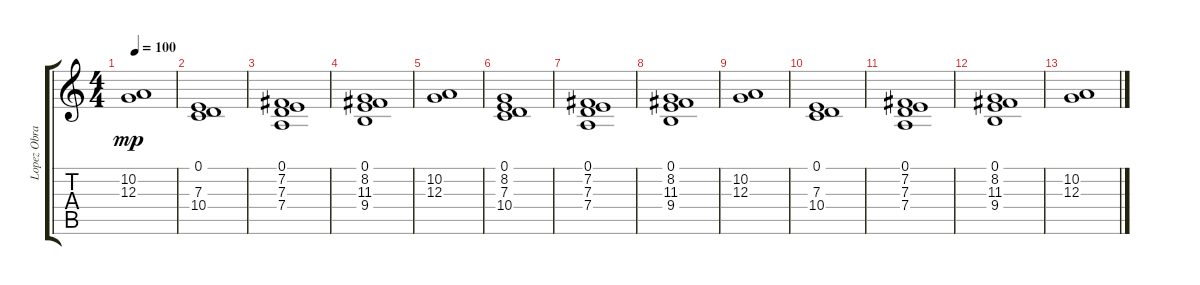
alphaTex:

\track ("Lopez Obrador" "Lopez Obra") {instrument pad2warm}
\staff {score tabs}
\tuning (E4 B3 G3 D3 A2 E2) {hide}
\ts (4 4)
\tempo 100
\clef g2
\ks c
(10.2 12.3).1{dy mp} |
(0.1 7.3 10.4).1 |
(0.1 7.2 7.3 7.4).1 |
(0.1 8.2 11.3 9.4).1 |
(10.2 12.3).1 |
(0.1 8.2 7.3 10.4).1 |
(0.1 7.2 7.3 7.4).1 |
(0.1 8.2 11.3 9.4).1 |
(10.2 12.3).1 |
(0.1 7.3 10.4).1 |
(0.1 7.2 7.3 7.4).1 |
(0.1 8.2 11.3 9.4).1 |
(10.2 12.3).1
